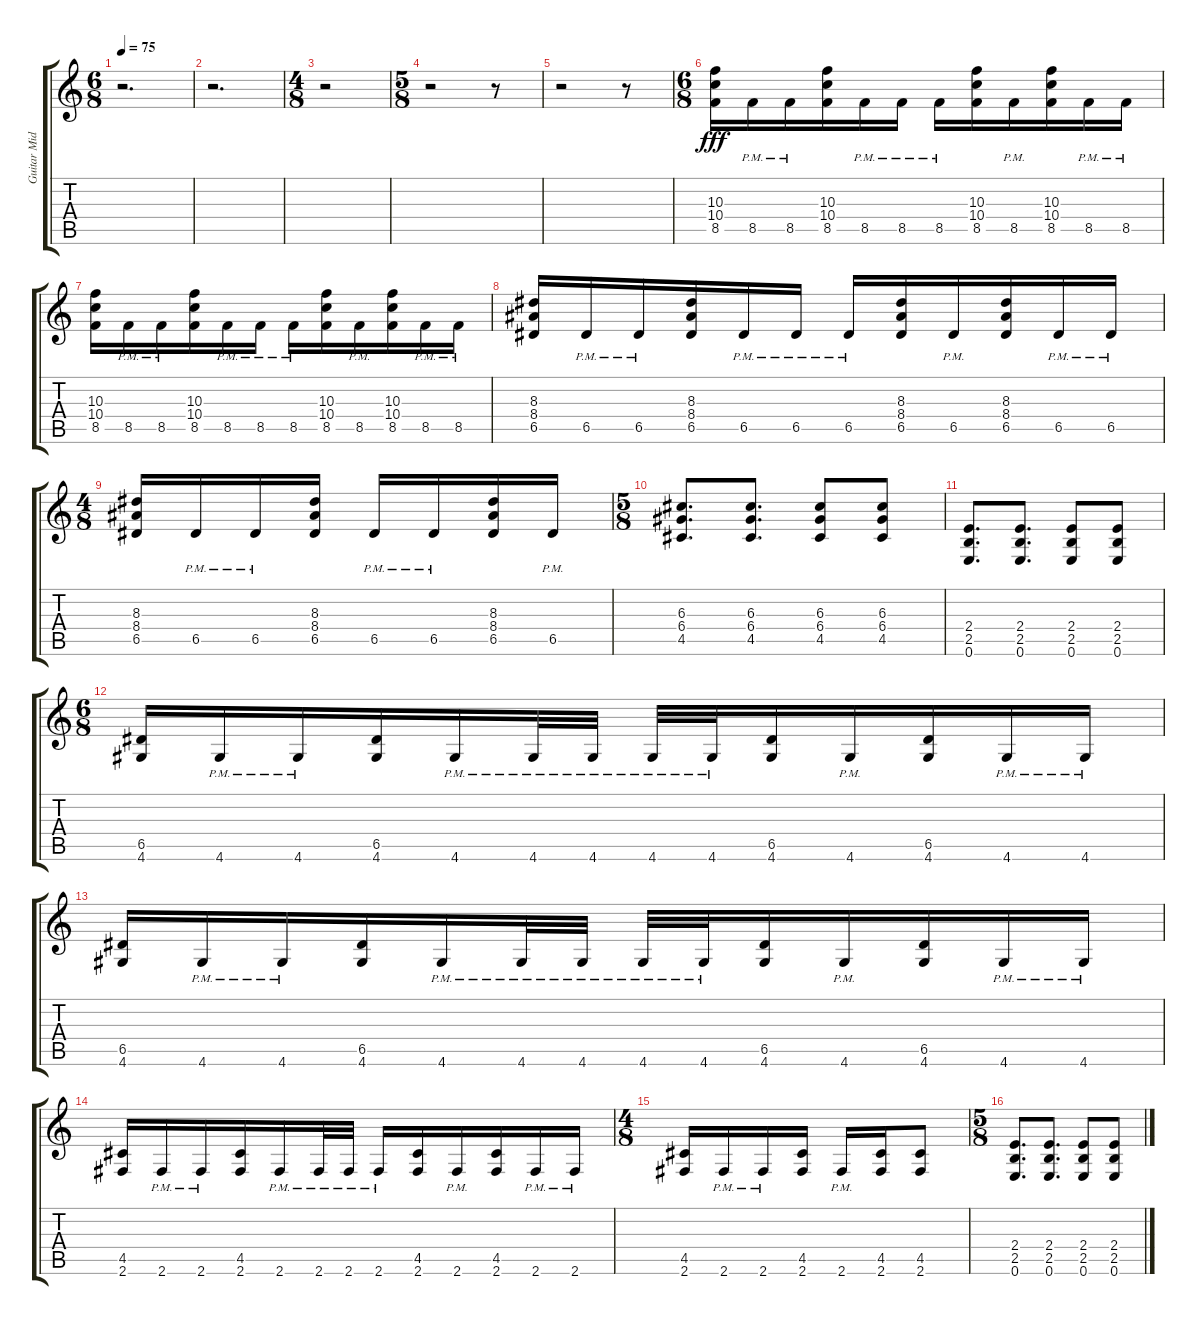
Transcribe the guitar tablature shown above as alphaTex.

\track ("Guitar Mid" "Guitar Mid") {instrument distortionguitar}
\staff {score tabs}
\tuning (E4 B3 G3 D3 A2 E2) {hide}
\ts (6 8)
\tempo 75
\clef g2
\ks c
r.2{d dy fff} |
r.2{d} |
\ts (4 8)
r.2 |
\ts (5 8)
r.2 r.8 |
r.2 r.8 |
\ts (6 8)
(10.3 10.4 8.5).16 8.5{pm}.16 8.5{pm}.16 (10.3 10.4 8.5).16 8.5{pm}.16 8.5{pm}.16 8.5{pm}.16 (10.3 10.4 8.5).16 8.5{pm}.16 (10.3 10.4 8.5).16 8.5{pm}.16 8.5{pm}.16 |
(10.3 10.4 8.5).16 8.5{pm}.16 8.5{pm}.16 (10.3 10.4 8.5).16 8.5{pm}.16 8.5{pm}.16 8.5{pm}.16 (10.3 10.4 8.5).16 8.5{pm}.16 (10.3 10.4 8.5).16 8.5{pm}.16 8.5{pm}.16 |
(8.3 8.4 6.5).16 6.5{pm}.16 6.5{pm}.16 (8.3 8.4 6.5).16 6.5{pm}.16 6.5{pm}.16 6.5{pm}.16 (8.3 8.4 6.5).16 6.5{pm}.16 (8.3 8.4 6.5).16 6.5{pm}.16 6.5{pm}.16 |
\ts (4 8)
(8.3 8.4 6.5).16 6.5{pm}.16 6.5{pm}.16 (8.3 8.4 6.5).16 6.5{pm}.16 6.5{pm}.16 (8.3 8.4 6.5).16 6.5{pm}.16 |
\ts (5 8)
(6.3 6.4 4.5).8{d} (6.3 6.4 4.5).8{d} (6.3 6.4 4.5).8 (6.3 6.4 4.5).8 |
(2.4 2.5 0.6).8{d} (2.4 2.5 0.6).8{d} (2.4 2.5 0.6).8 (2.4 2.5 0.6).8 |
\ts (6 8)
(6.5 4.6).16 4.6{pm}.16 4.6{pm}.16 (6.5 4.6).16 4.6{pm}.16 4.6{pm}.32 4.6{pm}.32 4.6{pm}.32 4.6{pm}.32 (6.5 4.6).16 4.6{pm}.16 (6.5 4.6).16 4.6{pm}.16 4.6{pm}.16 |
(6.5 4.6).16 4.6{pm}.16 4.6{pm}.16 (6.5 4.6).16 4.6{pm}.16 4.6{pm}.32 4.6{pm}.32 4.6{pm}.32 4.6{pm}.32 (6.5 4.6).16 4.6{pm}.16 (6.5 4.6).16 4.6{pm}.16 4.6{pm}.16 |
(4.5 2.6).16 2.6{pm}.16 2.6{pm}.16 (4.5 2.6).16 2.6{pm}.16 2.6{pm}.32 2.6{pm}.32 2.6{pm}.16 (4.5 2.6).16 2.6{pm}.16 (4.5 2.6).16 2.6{pm}.16 2.6{pm}.16 |
\ts (4 8)
(4.5 2.6).16 2.6{pm}.16 2.6{pm}.16 (4.5 2.6).16 2.6{pm}.16 (4.5 2.6).16 (4.5 2.6).8 |
\ts (5 8)
(2.4 2.5 0.6).8{d} (2.4 2.5 0.6).8{d} (2.4 2.5 0.6).8 (2.4 2.5 0.6).8
